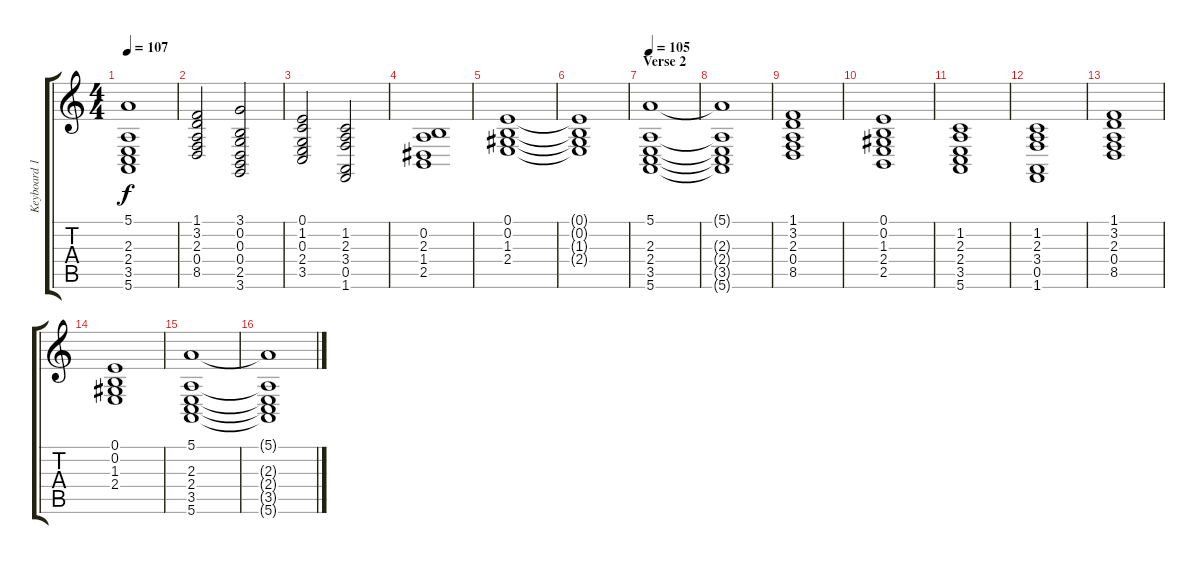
\track ("Keyboard 1" "Keyboard 1") {instrument stringensemble1}
\staff {score tabs}
\tuning (E4 B3 G3 D3 A2 E2) {hide}
\ts (4 4)
\tempo 107
\clef g2
\ks c
(5.1 2.3 2.4 3.5 5.6).1{dy f} |
(1.1 3.2 2.3 0.4 8.5).2 (3.1 0.2 0.3 0.4 2.5 3.6).2 |
(0.1 1.2 0.3 2.4 3.5).2 (1.2 2.3 3.4 0.5 1.6).2 |
(0.2 2.3 1.4 2.5).1 |
(0.1 0.2 1.3 2.4).1 |
(0.1{t} 0.2{t} 1.3{t} 2.4{t}).1 |
\section ("" "Verse 2")
\tempo 105
(5.1 2.3 2.4 3.5 5.6).1 |
(5.1{t} 2.3{t} 2.4{t} 3.5{t} 5.6{t}).1 |
(1.1 3.2 2.3 0.4 8.5).1 |
(0.1 0.2 1.3 2.4 2.5).1 |
(1.2 2.3 2.4 3.5 5.6).1 |
(1.2 2.3 3.4 0.5 1.6).1 |
(1.1 3.2 2.3 0.4 8.5).1 |
(0.1 0.2 1.3 2.4).1 |
(5.1 2.3 2.4 3.5 5.6).1 |
(5.1{t} 2.3{t} 2.4{t} 3.5{t} 5.6{t}).1
